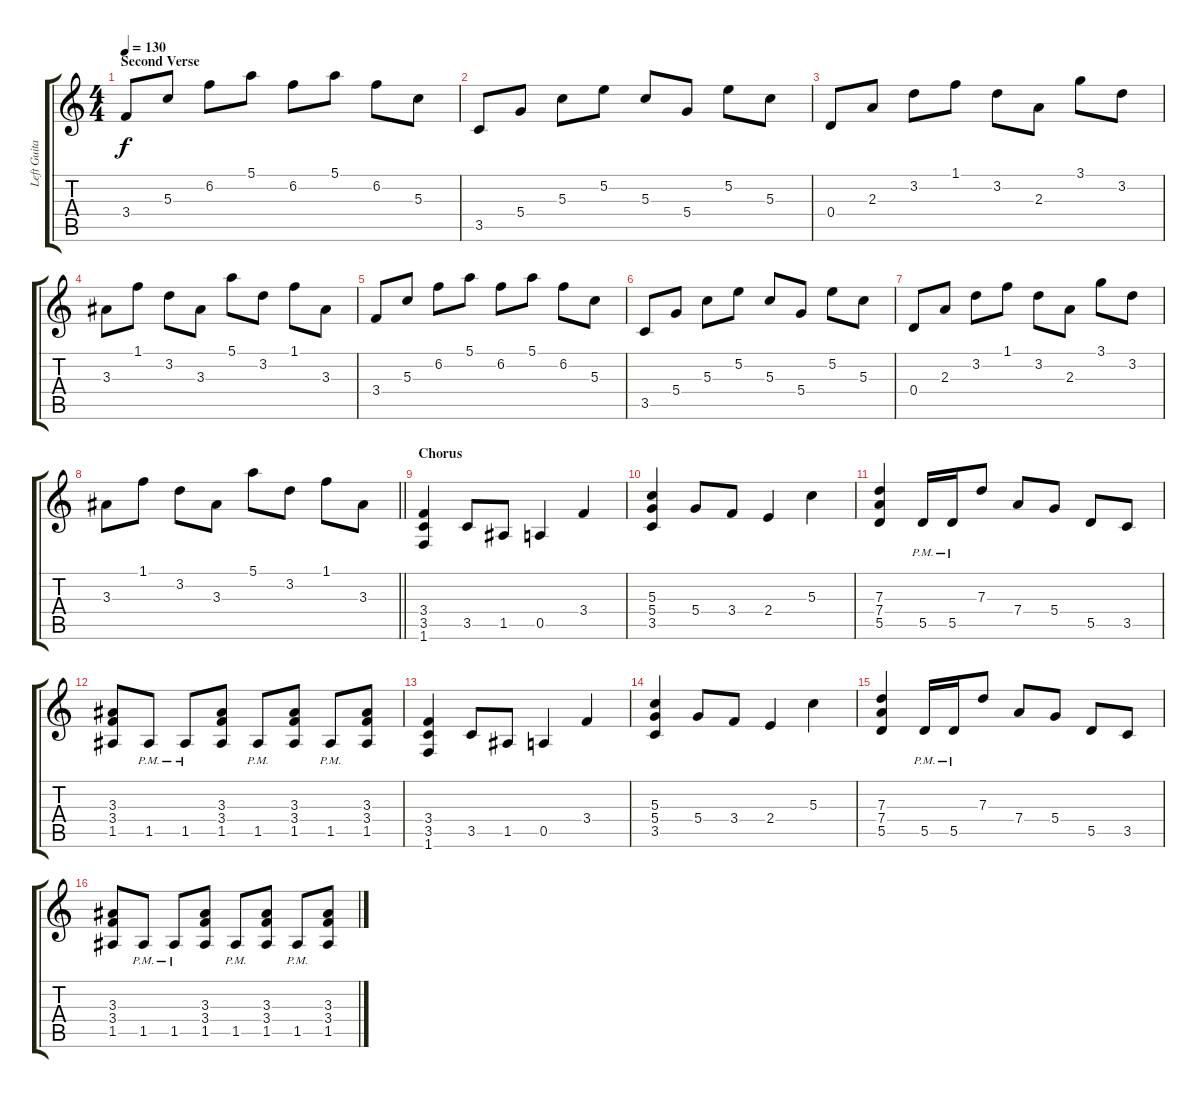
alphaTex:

\track ("Left Guitar" "Left Guita") {instrument overdrivenguitar}
\staff {score tabs}
\tuning (E4 B3 G3 D3 A2 E2) {hide}
\ts (4 4)
\section ("" "Second Verse")
\tempo 130
\clef g2
\ks c
3.4.8{dy f} 5.3.8 6.2.8 5.1.8 6.2.8 5.1.8 6.2.8 5.3.8 |
3.5.8 5.4.8 5.3.8 5.2.8 5.3.8 5.4.8 5.2.8 5.3.8 |
0.4.8 2.3.8 3.2.8 1.1.8 3.2.8 2.3.8 3.1.8 3.2.8 |
3.3.8 1.1.8 3.2.8 3.3.8 5.1.8 3.2.8 1.1.8 3.3.8 |
3.4.8 5.3.8 6.2.8 5.1.8 6.2.8 5.1.8 6.2.8 5.3.8 |
3.5.8 5.4.8 5.3.8 5.2.8 5.3.8 5.4.8 5.2.8 5.3.8 |
0.4.8 2.3.8 3.2.8 1.1.8 3.2.8 2.3.8 3.1.8 3.2.8 |
\barLineRight lightlight
3.3.8 1.1.8 3.2.8 3.3.8 5.1.8 3.2.8 1.1.8 3.3.8 |
\section ("" "Chorus")
(3.4 3.5 1.6).4 3.5.8 1.5.8 0.5.4 3.4.4 |
(5.3 5.4 3.5).4 5.4.8 3.4.8 2.4.4 5.3.4 |
(7.3 7.4 5.5).4 5.5{pm}.16 5.5{pm}.16 7.3.8 7.4.8 5.4.8 5.5.8 3.5.8 |
(3.3 3.4 1.5).8 1.5{pm}.8 1.5{pm}.8 (3.3 3.4 1.5).8 1.5{pm}.8 (3.3 3.4 1.5).8 1.5{pm}.8 (3.3 3.4 1.5).8 |
(3.4 3.5 1.6).4 3.5.8 1.5.8 0.5.4 3.4.4 |
(5.3 5.4 3.5).4 5.4.8 3.4.8 2.4.4 5.3.4 |
(7.3 7.4 5.5).4 5.5{pm}.16 5.5{pm}.16 7.3.8 7.4.8 5.4.8 5.5.8 3.5.8 |
(3.3 3.4 1.5).8 1.5{pm}.8 1.5{pm}.8 (3.3 3.4 1.5).8 1.5{pm}.8 (3.3 3.4 1.5).8 1.5{pm}.8 (3.3 3.4 1.5).8
